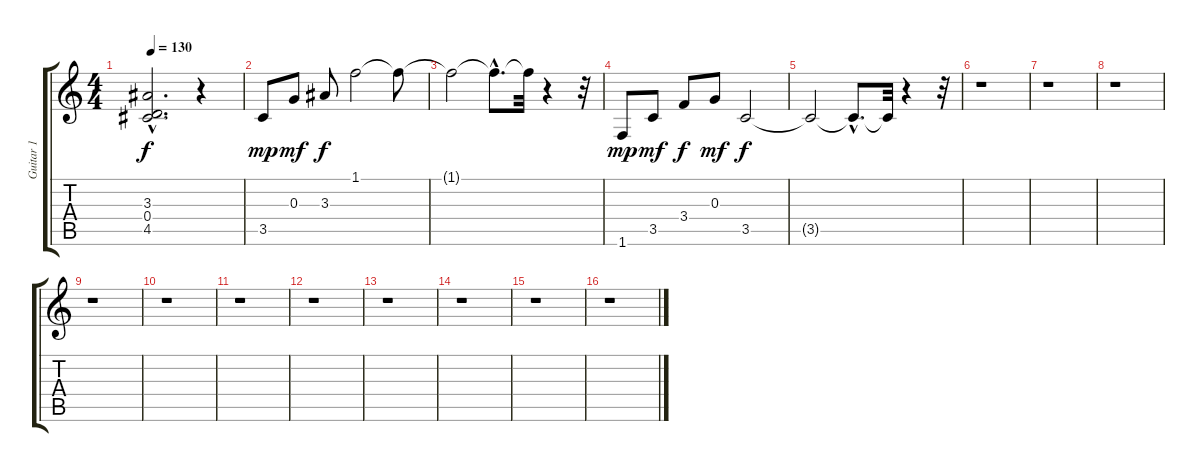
\track ("Guitar 1" "Guitar 1") {instrument electricguitarclean}
\staff {score tabs}
\tuning (E4 B3 G3 D3 A2 E2) {hide}
\ts (4 4)
\tempo 130
\clef g2
\ks c
(3.3{hac t} 0.4{hac t} 4.5{hac t}).2{d dy f} r.4 |
3.5.8{dy mp} 0.3.8{dy mf} 3.3.8{dy f} 1.1.2 1.1{t}.8 |
1.1{t}.2 1.1{hac t}.8{d} 1.1{t}.32 r.4 r.32 |
1.6.8{dy mp} 3.5.8{dy mf} 3.4.8{dy f} 0.3.8{dy mf} 3.5.2{dy f} |
3.5{t}.2 3.5{hac t}.8{d} 3.5{t}.32 r.4 r.32 |
r.1 |
r.1 |
r.1 |
r.1 |
r.1 |
r.1 |
r.1 |
r.1 |
r.1 |
r.1 |
r.1
